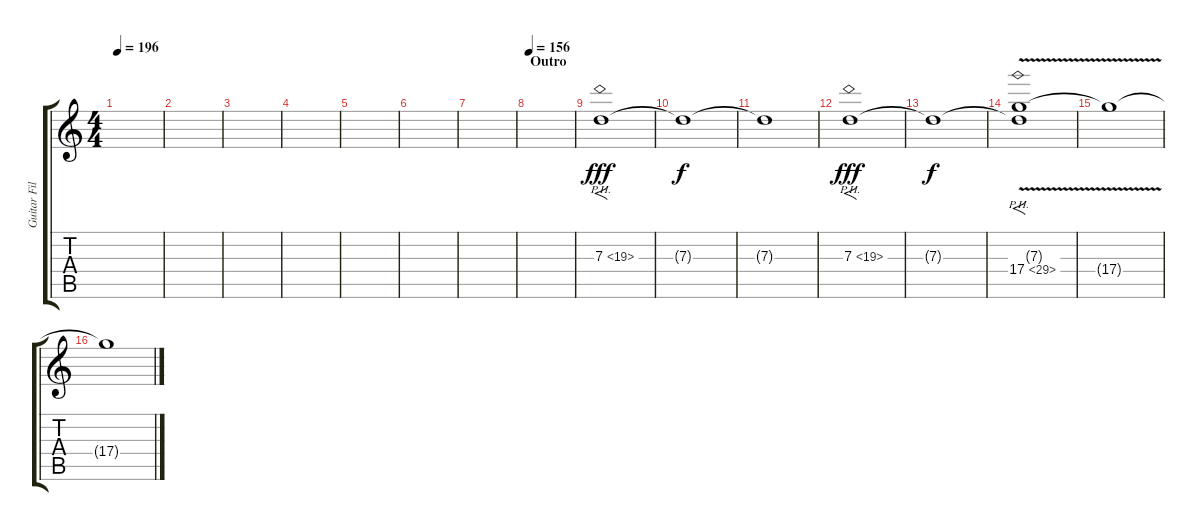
\track ("Guitar Fills" "Guitar Fil") {instrument distortionguitar}
\staff {score tabs}
\tuning (E4 B3 G3 D3 A2 E2) {hide}
\ts (4 4)
\tempo 196
\clef g2
\ks c
|
|
|
|
|
|
|
\section ("" "Outro")
\tempo 156
|
7.3{ph 12}.1{f dy fff volume 16 instrument guitarharmonics} |
7.3{t}.1{dy f} |
7.3{t}.1 |
7.3{ph 12}.1{f dy fff} |
7.3{t}.1{dy f} |
(7.3{t} 17.4{ph 12 v}).1{f instrument distortionguitar} |
17.4{t}.1 |
17.4{t}.1
